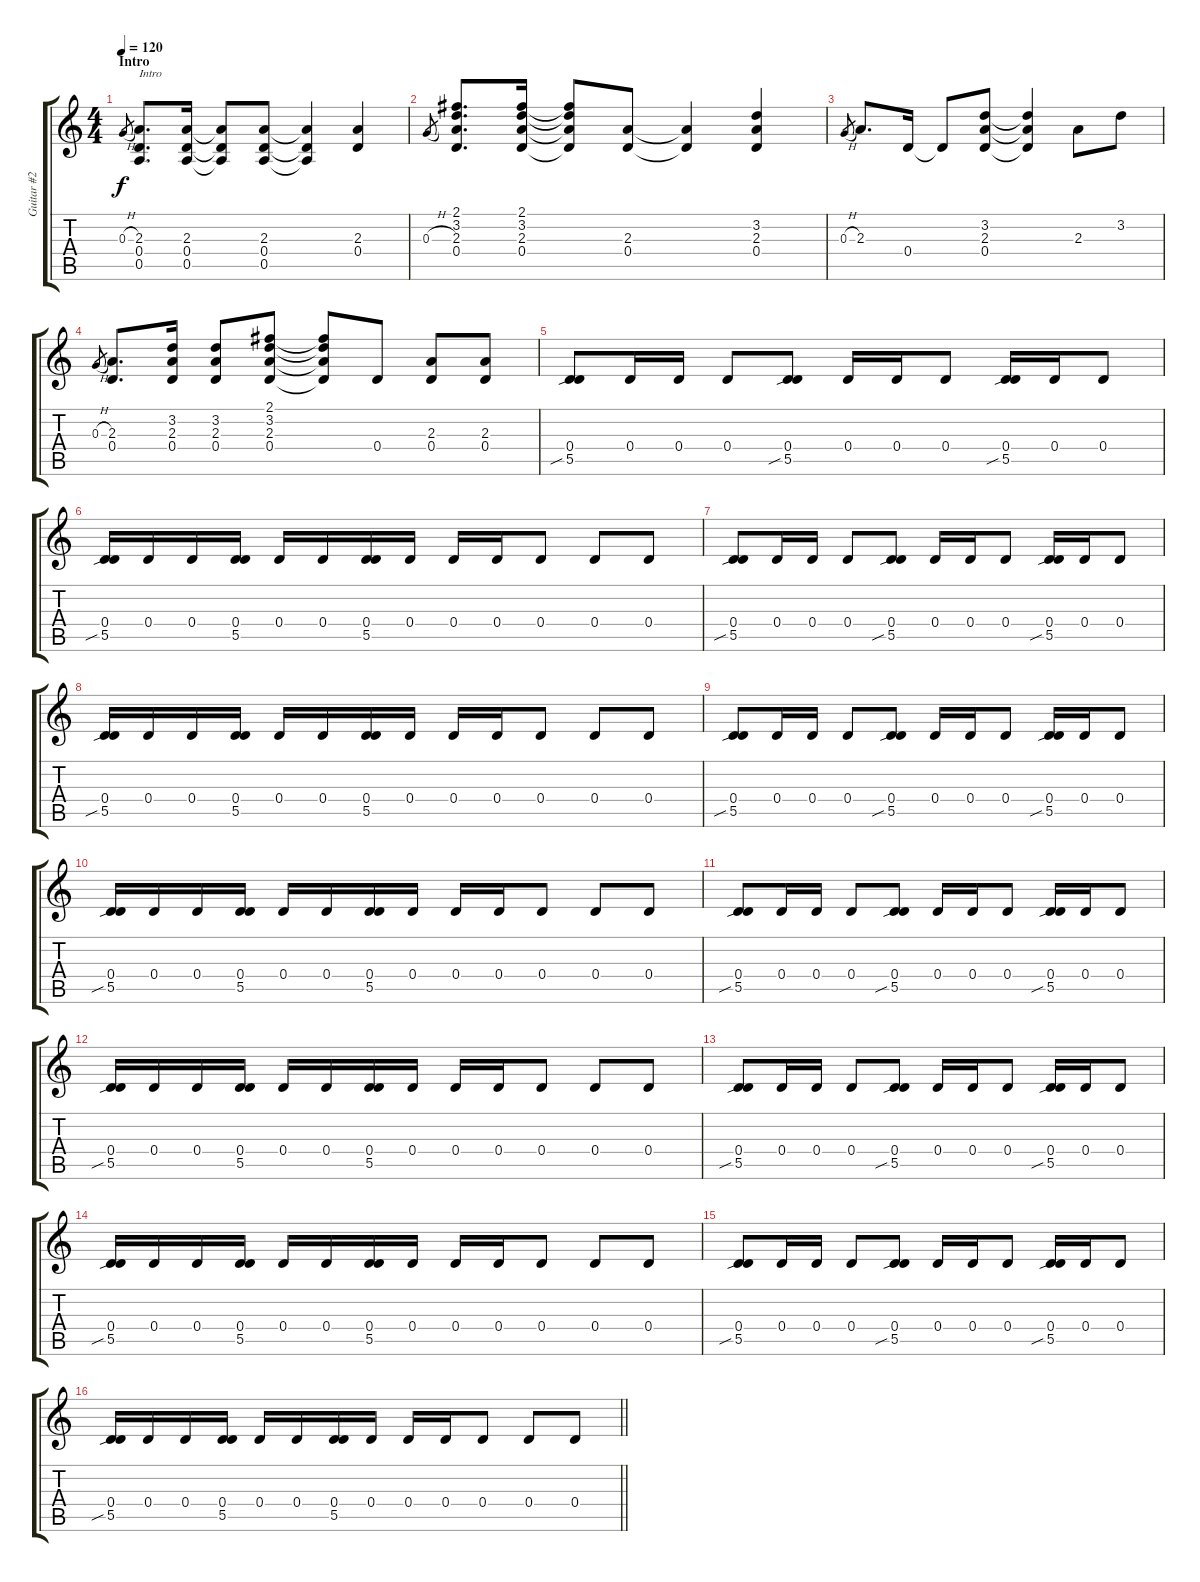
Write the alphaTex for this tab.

\track ("Guitar #2" "Guitar #2") {instrument distortionguitar}
\staff {score tabs}
\tuning (E4 B3 G3 D3 A2 E2) {hide}
\ts (4 4)
\section ("" "Intro")
\tempo 120
\clef g2
\ks c
0.3{h}.8{gr dy f instrument distortionguitar} (2.3 0.4 0.5).8{d txt "Intro"} (2.3 0.4 0.5).16 (2.3{t} 0.4{t} 0.5{t}).8 (2.3 0.4 0.5).8 (2.3{t} 0.4{t} 0.5{t}).4 (2.3 0.4).4 |
0.3{h}.8{gr} (2.1 3.2 2.3 0.4).8{d} (2.1 3.2 2.3 0.4).16 (2.1{t} 3.2{t} 2.3{t} 0.4{t}).8 (2.3 0.4).8 (2.3{t} 0.4{t}).4 (3.2 2.3 0.4).4 |
0.3{h}.8{gr} 2.3.8{d} 0.4.16 0.4{t}.8 (3.2 2.3 0.4).8 (3.2{t} 2.3{t} 0.4{t}).4 2.3.8 3.2.8 |
0.3{h}.8{gr} (2.3 0.4).8{d} (3.2 2.3 0.4).16 (3.2 2.3 0.4).8 (2.1 3.2 2.3 0.4).8 (2.1{t} 3.2{t} 2.3{t} 0.4{t}).8 0.4.8 (2.3 0.4).8 (2.3 0.4).8 |
(0.4 5.5{sib}).8 0.4.16 0.4.16 0.4.8 (0.4 5.5{sib}).8 0.4.16 0.4.16 0.4.8 (0.4 5.5{sib}).16 0.4.16 0.4.8 |
(0.4 5.5{sib}).16 0.4.16 0.4.16 (0.4 5.5).16 0.4.16 0.4.16 (0.4 5.5).16 0.4.16 0.4.16 0.4.16 0.4.8 0.4.8 0.4.8 |
(0.4 5.5{sib}).8 0.4.16 0.4.16 0.4.8 (0.4 5.5{sib}).8 0.4.16 0.4.16 0.4.8 (0.4 5.5{sib}).16 0.4.16 0.4.8 |
(0.4 5.5{sib}).16 0.4.16 0.4.16 (0.4 5.5).16 0.4.16 0.4.16 (0.4 5.5).16 0.4.16 0.4.16 0.4.16 0.4.8 0.4.8 0.4.8 |
(0.4 5.5{sib}).8 0.4.16 0.4.16 0.4.8 (0.4 5.5{sib}).8 0.4.16 0.4.16 0.4.8 (0.4 5.5{sib}).16 0.4.16 0.4.8 |
(0.4 5.5{sib}).16 0.4.16 0.4.16 (0.4 5.5).16 0.4.16 0.4.16 (0.4 5.5).16 0.4.16 0.4.16 0.4.16 0.4.8 0.4.8 0.4.8 |
(0.4 5.5{sib}).8 0.4.16 0.4.16 0.4.8 (0.4 5.5{sib}).8 0.4.16 0.4.16 0.4.8 (0.4 5.5{sib}).16 0.4.16 0.4.8 |
(0.4 5.5{sib}).16 0.4.16 0.4.16 (0.4 5.5).16 0.4.16 0.4.16 (0.4 5.5).16 0.4.16 0.4.16 0.4.16 0.4.8 0.4.8 0.4.8 |
(0.4 5.5{sib}).8 0.4.16 0.4.16 0.4.8 (0.4 5.5{sib}).8 0.4.16 0.4.16 0.4.8 (0.4 5.5{sib}).16 0.4.16 0.4.8 |
(0.4 5.5{sib}).16 0.4.16 0.4.16 (0.4 5.5).16 0.4.16 0.4.16 (0.4 5.5).16 0.4.16 0.4.16 0.4.16 0.4.8 0.4.8 0.4.8 |
(0.4 5.5{sib}).8 0.4.16 0.4.16 0.4.8 (0.4 5.5{sib}).8 0.4.16 0.4.16 0.4.8 (0.4 5.5{sib}).16 0.4.16 0.4.8 |
\barLineRight lightlight
(0.4 5.5{sib}).16 0.4.16 0.4.16 (0.4 5.5).16 0.4.16 0.4.16 (0.4 5.5).16 0.4.16 0.4.16 0.4.16 0.4.8 0.4.8 0.4.8
